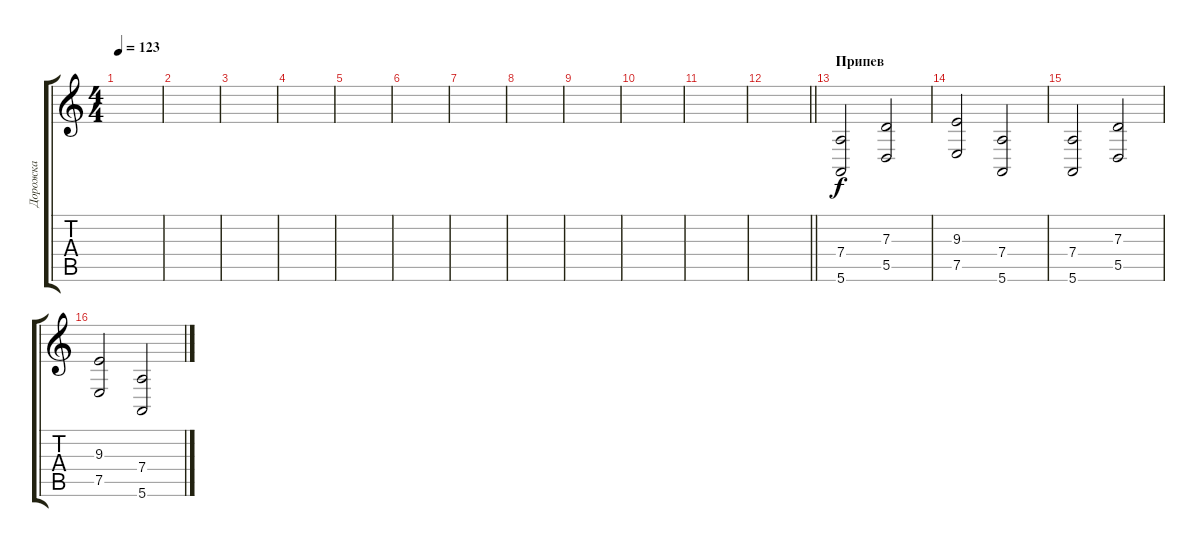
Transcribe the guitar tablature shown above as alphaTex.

\track ("Дорожка" "Дорожка") {instrument electricpiano2}
\staff {score tabs}
\tuning (E4 B3 G3 D3 A2 E2) {hide}
\ts (4 4)
\tempo 123
\clef g2
\ks c
|
|
|
|
|
|
|
|
|
|
|
\barLineRight lightlight
|
\section ("" "Припев")
(7.4 5.6).2{instrument accordion} (7.3 5.5).2 |
(9.3 7.5).2 (7.4 5.6).2 |
(7.4 5.6).2 (7.3 5.5).2 |
(9.3 7.5).2 (7.4 5.6).2
